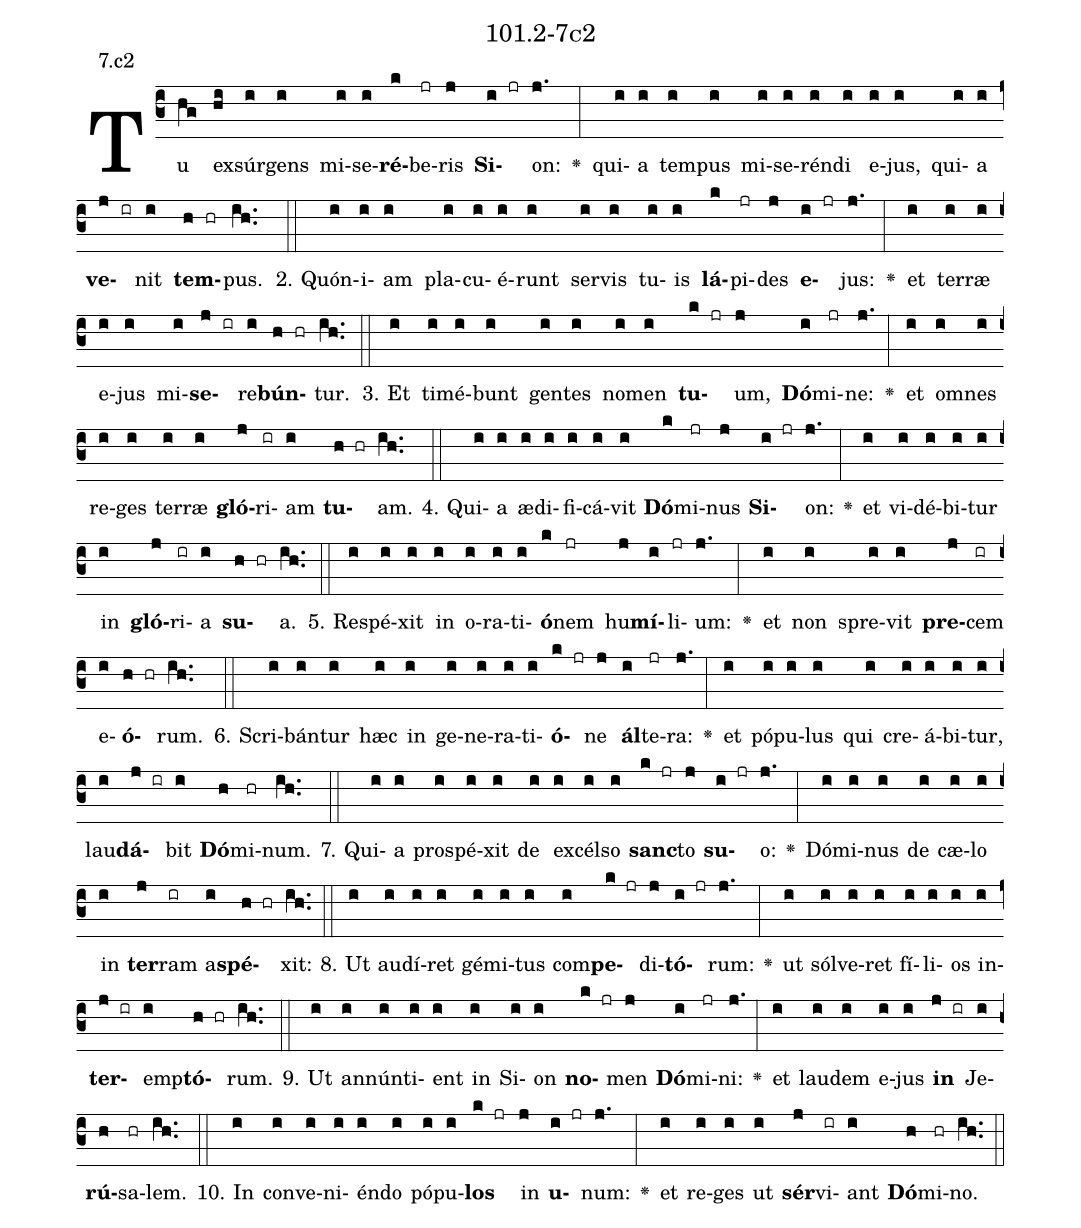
name: 101.2-7c2;
annotation: 7.c2;
%%
(c3)Tu(hg) ex(hi)súr(i)gens(i) mi(i)se(i)<b>ré</b>(k)be(jr)ris(j) <b>Si</b>(i jr)on:(j.) <v>\greheightstar</v>(:) qui(i)a(i) tem(i)pus(i) mi(i)se(i)rén(i)di(i) e(i)jus,(i) qui(i)a(i) <b>ve</b>(j ir)nit(i) <b>tem</b>(h hr)pus.(ih..) (::)
2. Quón(i)i(i)am(i) pla(i)cu(i)é(i)runt(i) ser(i)vis(i) tu(i)is(i) <b>lá</b>(k)pi(jr)des(j) <b>e</b>(i jr)jus:(j.) <v>\greheightstar</v>(:) et(i) ter(i)ræ(i) e(i)jus(i) mi(i)<b>se</b>(j ir)re(i)<b>bún</b>(h hr)tur.(ih..) (::)
3. Et(i) ti(i)mé(i)bunt(i) gen(i)tes(i) no(i)men(i) <b>tu</b>(k jr)um,(j) <b>Dó</b>(i)mi(jr)ne:(j.) <v>\greheightstar</v>(:) et(i) om(i)nes(i) re(i)ges(i) ter(i)ræ(i) <b>gló</b>(j)ri(ir)am(i) <b>tu</b>(h hr)am.(ih..) (::)
4. Qui(i)a(i) æ(i)di(i)fi(i)cá(i)vit(i) <b>Dó</b>(k)mi(jr)nus(j) <b>Si</b>(i jr)on:(j.) <v>\greheightstar</v>(:) et(i) vi(i)dé(i)bi(i)tur(i) in(i) <b>gló</b>(j)ri(ir)a(i) <b>su</b>(h hr)a.(ih..) (::)
5. Re(i)spé(i)xit(i) in(i) o(i)ra(i)ti(i)<b>ó</b>(k)nem(jr) hu(j)<b>mí</b>(i)li(jr)um:(j.) <v>\greheightstar</v>(:) et(i) non(i) spre(i)vit(i) <b>pre</b>(j)cem(ir) e(i)<b>ó</b>(h hr)rum.(ih..) (::)
6. Scri(i)bán(i)tur(i) hæc(i) in(i) ge(i)ne(i)ra(i)ti(i)<b>ó</b>(k jr)ne(j) <b>ál</b>(i)te(jr)ra:(j.) <v>\greheightstar</v>(:) et(i) pó(i)pu(i)lus(i) qui(i) cre(i)á(i)bi(i)tur,(i) lau(i)<b>dá</b>(j ir)bit(i) <b>Dó</b>(h)mi(hr)num.(ih..) (::)
7. Qui(i)a(i) pro(i)spé(i)xit(i) de(i) ex(i)cél(i)so(i) <b>sanc</b>(k jr)to(j) <b>su</b>(i jr)o:(j.) <v>\greheightstar</v>(:) Dó(i)mi(i)nus(i) de(i) cæ(i)lo(i) in(i) <b>ter</b>(j)ram(ir) a(i)<b>spé</b>(h hr)xit:(ih..) (::)
8. Ut(i) au(i)dí(i)ret(i) gé(i)mi(i)tus(i) com(i)<b>pe</b>(k jr)di(j)<b>tó</b>(i jr)rum:(j.) <v>\greheightstar</v>(:) ut(i) sól(i)ve(i)ret(i) fí(i)li(i)os(i) in(i)<b>ter</b>(j ir)emp(i)<b>tó</b>(h hr)rum.(ih..) (::)
9. Ut(i) an(i)nún(i)ti(i)ent(i) in(i) Si(i)on(i) <b>no</b>(k jr)men(j) <b>Dó</b>(i)mi(jr)ni:(j.) <v>\greheightstar</v>(:) et(i) lau(i)dem(i) e(i)jus(i) <b>in</b>(j ir) Je(i)<b>rú</b>(h)sa(hr)lem.(ih..) (::)
10. In(i) con(i)ve(i)ni(i)én(i)do(i) pó(i)pu(i)<b>los</b>(k jr) in(j) <b>u</b>(i jr)num:(j.) <v>\greheightstar</v>(:) et(i) re(i)ges(i) ut(i) <b>sér</b>(j)vi(ir)ant(i) <b>Dó</b>(h)mi(hr)no.(ih..) (::)
